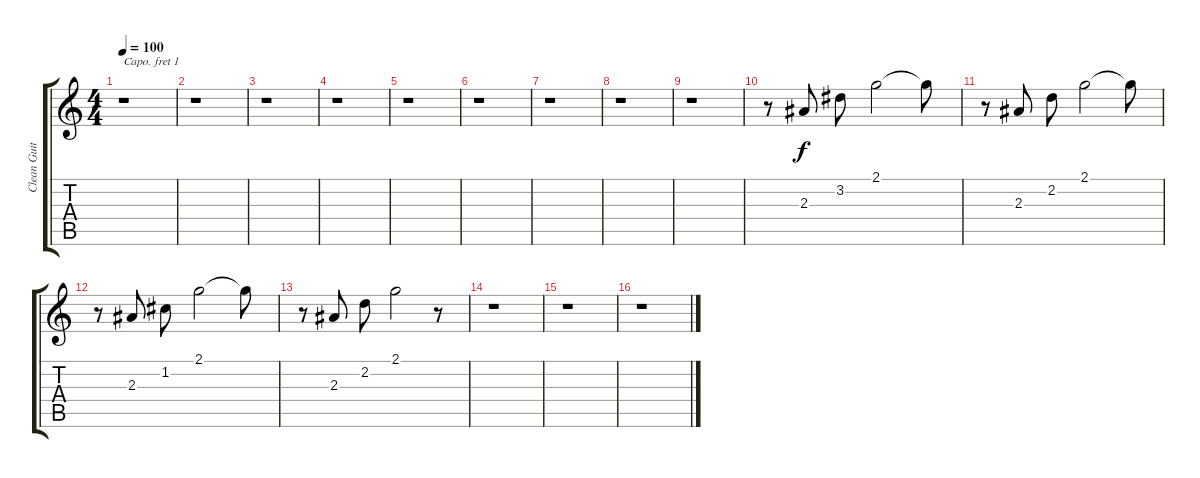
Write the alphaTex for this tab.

\track ("Clean Guitar" "Clean Guit") {instrument electricguitarclean}
\staff {score tabs}
\capo 1
\tuning (E4 B3 G3 D3 A2 E2) {hide}
\ts (4 4)
\tempo 100
\clef g2
\ks c
r.1{dy f} |
r.1 |
r.1 |
r.1 |
r.1 |
r.1 |
r.1 |
r.1 |
r.1 |
r.8 2.3.8 3.2.8 2.1.2 2.1{t}.8 |
r.8 2.3.8 2.2.8 2.1.2 2.1{t}.8 |
r.8 2.3.8 1.2.8 2.1.2 2.1{t}.8 |
r.8 2.3.8 2.2.8 2.1.2 r.8 |
r.1 |
r.1 |
r.1
